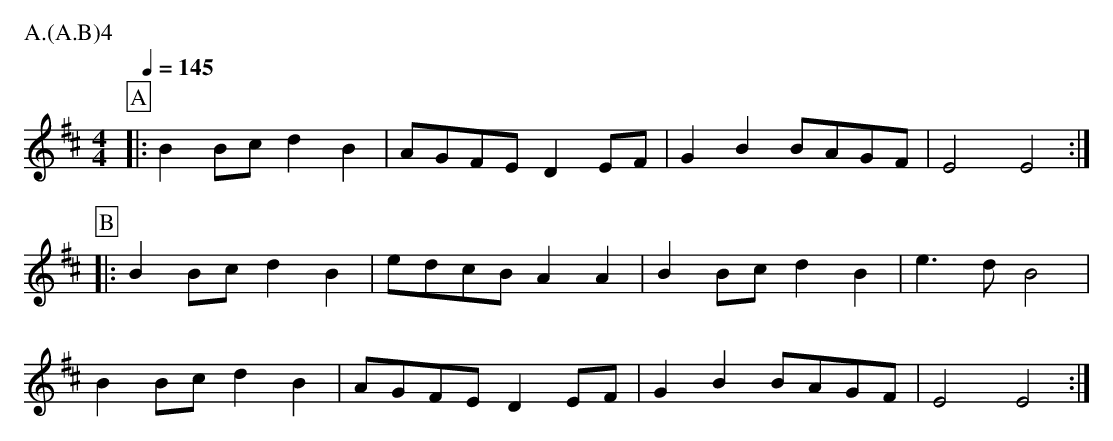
X:1
T:Idbury Hill Bledington
W:
W: Key E Dorian
M:4/4
L:1/8
Q:1/4=145
P:A.(A.B)4
K:Edor
P:A
|: B2Bc d2B2|AGFE D2EF|G2B2 BAGF|E4 E4:|
P:B
|:B2Bc d2B2|edcB A2A2|B2Bc d2B2|e3d B4 |
B2Bc d2B2|AGFE D2EF|G2B2 BAGF|E4 E4:|
